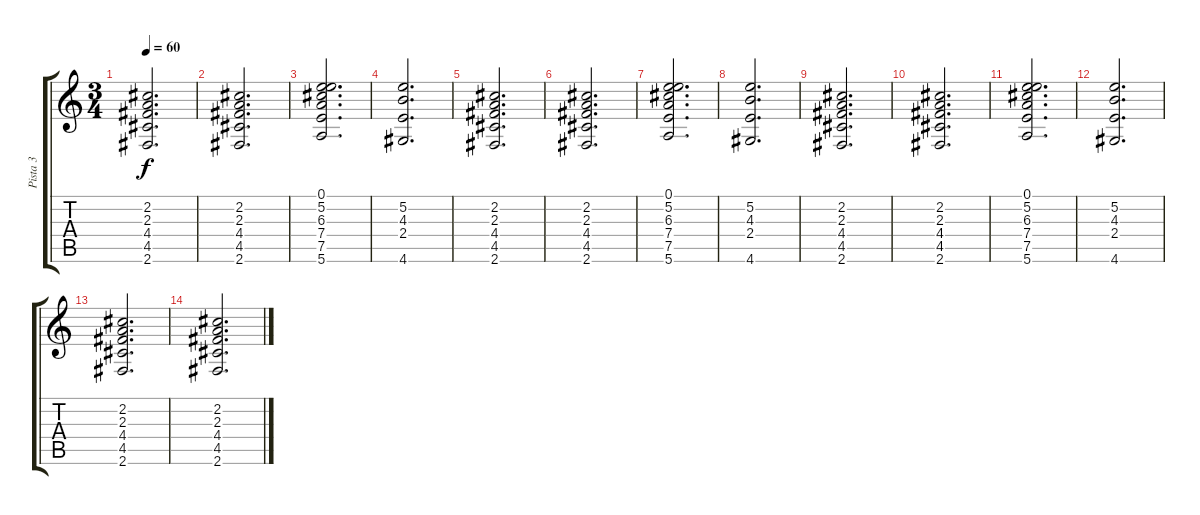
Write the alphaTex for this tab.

\track ("Pista 3" "Pista 3") {instrument electricguitarjazz}
\staff {score tabs}
\tuning (E4 B3 G3 D3 A2 E2) {hide}
\ts (3 4)
\tempo 60
\clef g2
\ks c
(2.2 2.3 4.4 4.5 2.6).2{d dy f} |
(2.2 2.3 4.4 4.5 2.6).2{d} |
(0.1 5.2 6.3 7.4 7.5 5.6).2{d} |
(5.2 4.3 2.4 4.6).2{d} |
(2.2 2.3 4.4 4.5 2.6).2{d} |
(2.2 2.3 4.4 4.5 2.6).2{d} |
(0.1 5.2 6.3 7.4 7.5 5.6).2{d} |
(5.2 4.3 2.4 4.6).2{d} |
(2.2 2.3 4.4 4.5 2.6).2{d} |
(2.2 2.3 4.4 4.5 2.6).2{d} |
(0.1 5.2 6.3 7.4 7.5 5.6).2{d} |
(5.2 4.3 2.4 4.6).2{d} |
(2.2 2.3 4.4 4.5 2.6).2{d} |
(2.2 2.3 4.4 4.5 2.6).2{d}
